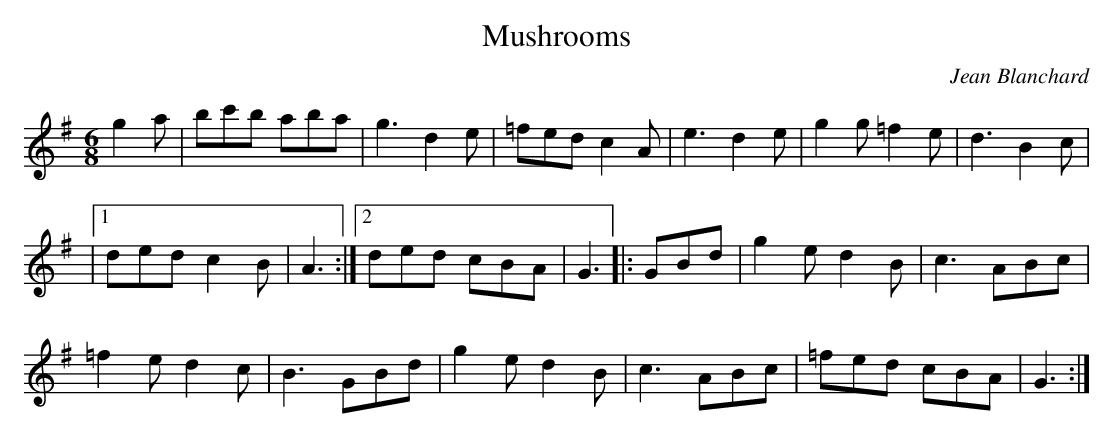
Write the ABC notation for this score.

X:1
T:Mushrooms
C:Jean Blanchard
L:1/8
M:6/8
K:G major
g2a | bc'b aba | g3 d2e | =fed c2A | e3 d2e | g2g=f2e | d3 B2c |
|1 ded c2B | A3:|2 ded cBA | G3 |: GBd | g2e d2B | c3 ABc |
=f2e d2c | B3 GBd | g2e d2B | c3 ABc | =fed cBA | G3 :|
